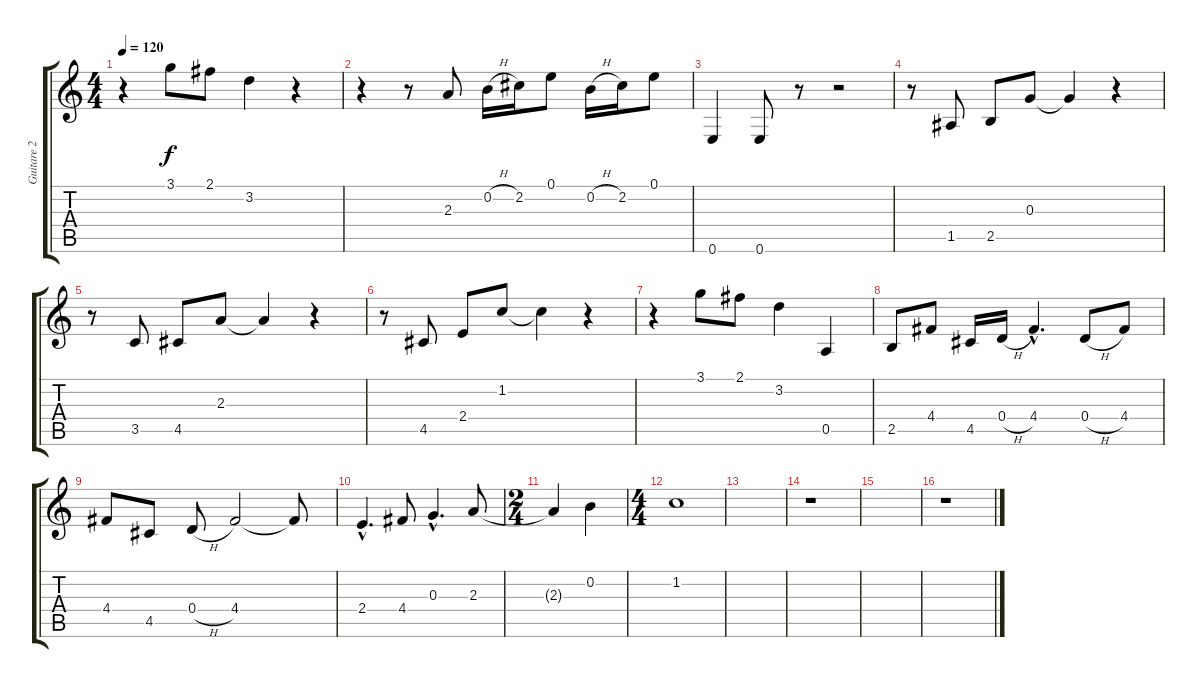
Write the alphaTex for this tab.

\track ("Guitare 2" "Guitare 2") {instrument acousticguitarsteel}
\staff {score tabs}
\tuning (E4 B3 G3 D3 A2 E2) {hide}
\ts (4 4)
\tempo 120
\clef g2
\ks c
r.4{dy f} 3.1.8 2.1.8 3.2.4 r.4 |
r.4 r.8 2.3.8 0.2{h}.16 2.2.16 0.1.8 0.2{h}.16 2.2.16 0.1.8 |
0.6.4 0.6.8 r.8 r.2 |
r.8 1.5.8 2.5.8 0.3.8 0.3{t}.4 r.4 |
r.8 3.5.8 4.5.8 2.3.8 2.3{t}.4 r.4 |
r.8 4.5.8 2.4.8 1.2.8 1.2{t}.4 r.4 |
r.4 3.1.8 2.1.8 3.2.4 0.5.4 |
2.5.8 4.4.8 4.5.16 0.4{h}.16 4.4{hac}.4{d} 0.4{h}.8 4.4.8 |
4.4.8 4.5.8 0.4{h}.8 4.4.2 4.4{t}.8 |
2.4{hac}.4{d} 4.4.8 0.3{hac}.4{d} 2.3.8 |
\ts (2 4)
2.3{t}.4 0.2.4 |
\ts (4 4)
1.2.1 |
|
r.1 |
|
r.1
